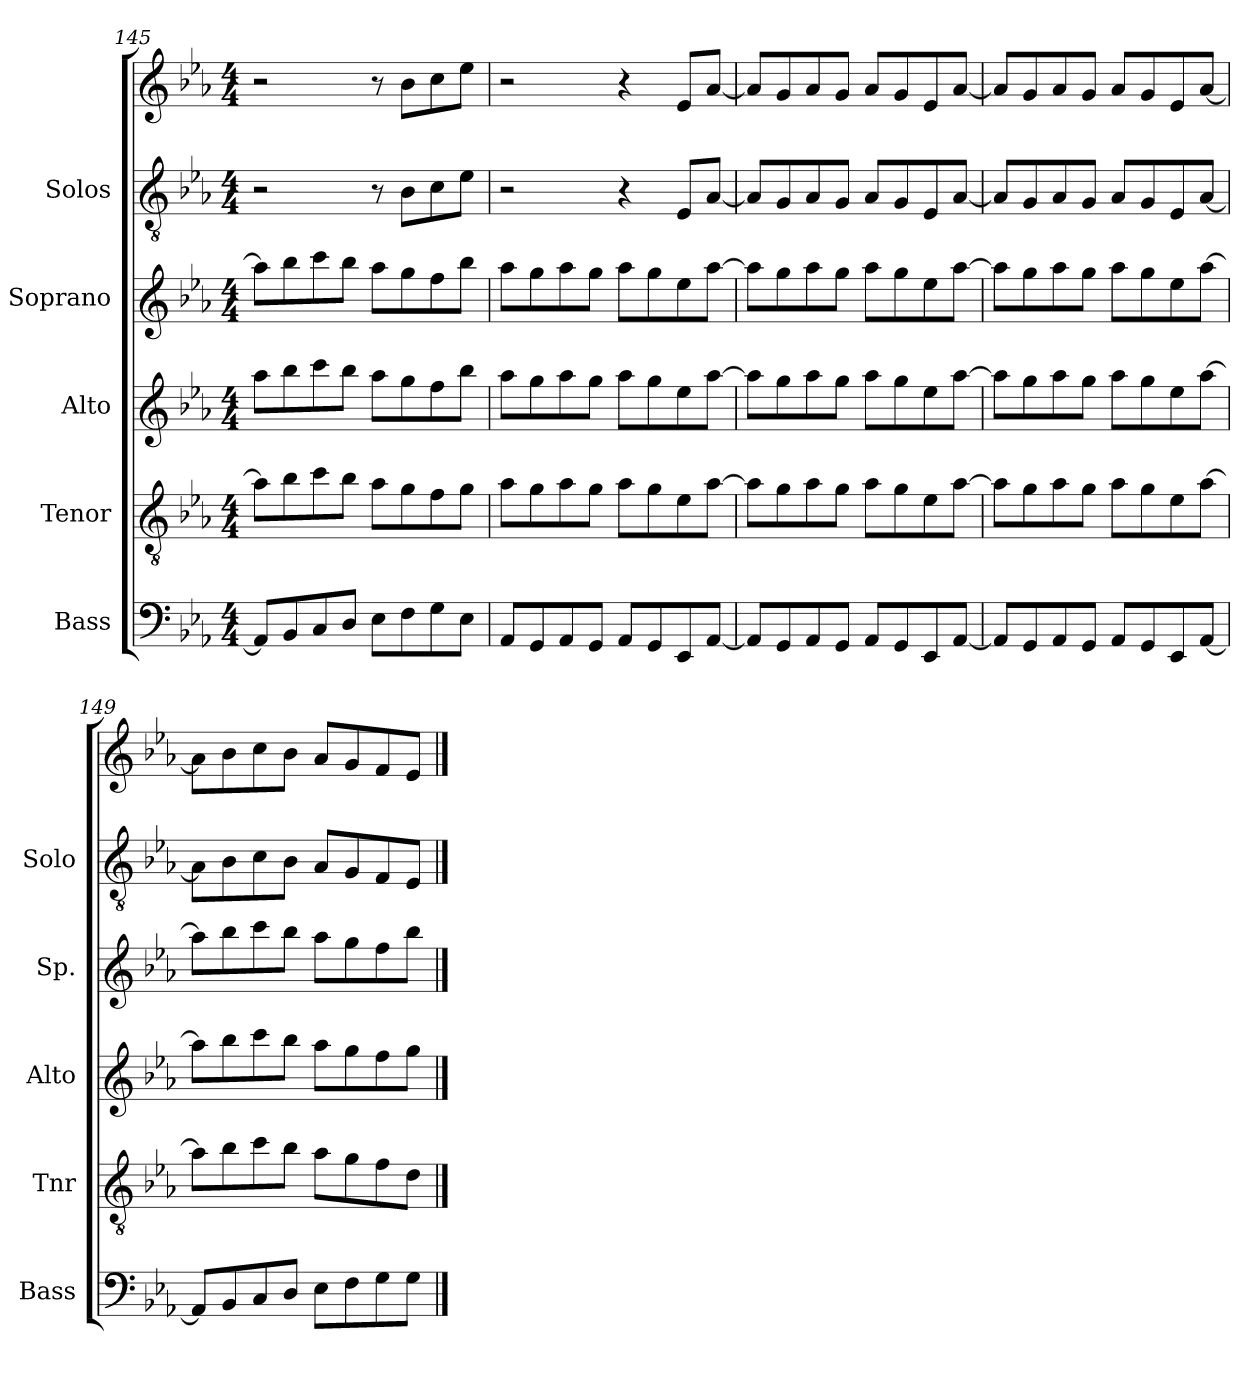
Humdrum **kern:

**kern	**kern	**kern	**kern	**kern	**kern
*part5	*part4	*part3	*part2	*part1	*part1
*staff6	*staff5	*staff4	*staff3	*staff2	*staff1
*I"Bass	*I"Tenor	*I"Alto	*I"Soprano	*I"Solos	*
*I'Bass	*I'Tnr	*I'Alto	*I'Sp.	*I'Solo	*
!!LO:PB:g=z
*clefF4	*clefGv2	*clefG2	*clefG2	*clefGv2	*clefG2
*k[b-e-a-]	*k[b-e-a-]	*k[b-e-a-]	*k[b-e-a-]	*k[b-e-a-]	*k[b-e-a-]
*M4/4	*M4/4	*M4/4	*M4/4	*M4/4	*M4/4
=145	=145	=145	=145	=145	=145
8AA-/L]	8a-\L]	8aa-\L	8aa-\L]	2r	2r
8BB-/	8b-\	8bb-\	8bb-\	.	.
8C/	8cc\	8ccc\	8ccc\	.	.
8D/J	8b-\J	8bb-\J	8bb-\J	.	.
8E-\L	8a-\L	8aa-\L	8aa-\L	8r	8r
8F\	8g\	8gg\	8gg\	8B-\L	8b-\L
8G\	8f\	8ff\	8ff\	8c\	8cc\
8E-\J	8g\J	8bb-\J	8bb-\J	8e-\J	8ee-\J
=146	=146	=146	=146	=146	=146
8AA-/L	8a-\L	8aa-\L	8aa-\L	2r	2r
8GG/	8g\	8gg\	8gg\	.	.
8AA-/	8a-\	8aa-\	8aa-\	.	.
8GG/J	8g\J	8gg\J	8gg\J	.	.
8AA-/L	8a-\L	8aa-\L	8aa-\L	4r	4r
8GG/	8g\	8gg\	8gg\	.	.
8EE-/	8e-\	8ee-\	8ee-\	8E-/L	8e-/L
[8AA-/J	[8a-\J	[8aa-\J	[8aa-\J	[8A-/J	[8a-/J
=147	=147	=147	=147	=147	=147
8AA-/L]	8a-\L]	8aa-\L]	8aa-\L]	8A-/L]	8a-/L]
8GG/	8g\	8gg\	8gg\	8G/	8g/
8AA-/	8a-\	8aa-\	8aa-\	8A-/	8a-/
8GG/J	8g\J	8gg\J	8gg\J	8G/J	8g/J
8AA-/L	8a-\L	8aa-\L	8aa-\L	8A-/L	8a-/L
8GG/	8g\	8gg\	8gg\	8G/	8g/
8EE-/	8e-\	8ee-\	8ee-\	8E-/	8e-/
[8AA-/J	[8a-\J	[8aa-\J	[8aa-\J	[8A-/J	[8a-/J
=148	=148	=148	=148	=148	=148
8AA-/L]	8a-\L]	8aa-\L]	8aa-\L]	8A-/L]	8a-/L]
8GG/	8g\	8gg\	8gg\	8G/	8g/
8AA-/	8a-\	8aa-\	8aa-\	8A-/	8a-/
8GG/J	8g\J	8gg\J	8gg\J	8G/J	8g/J
8AA-/L	8a-\L	8aa-\L	8aa-\L	8A-/L	8a-/L
8GG/	8g\	8gg\	8gg\	8G/	8g/
8EE-/	8e-\	8ee-\	8ee-\	8E-/	8e-/
[8AA-/J	[8a-\J	[8aa-\J	[8aa-\J	[8A-/J	[8a-/J
!!LO:LB:g=z
=149	=149	=149	=149	=149	=149
8AA-/L]	8a-\L]	8aa-\L]	8aa-\L]	8A-\L]	8a-\L]
8BB-/	8b-\	8bb-\	8bb-\	8B-\	8b-\
8C/	8cc\	8ccc\	8ccc\	8c\	8cc\
8D/J	8b-\J	8bb-\J	8bb-\J	8B-\J	8b-\J
8E-\L	8a-\L	8aa-\L	8aa-\L	8A-/L	8a-/L
8F\	8g\	8gg\	8gg\	8G/	8g/
8G\	8f\	8ff\	8ff\	8F/	8f/
8G\J	8d\J	8gg\J	8bb-\J	8E-/J	8e-/J
==	==	==	==	==	==
*-	*-	*-	*-	*-	*-
